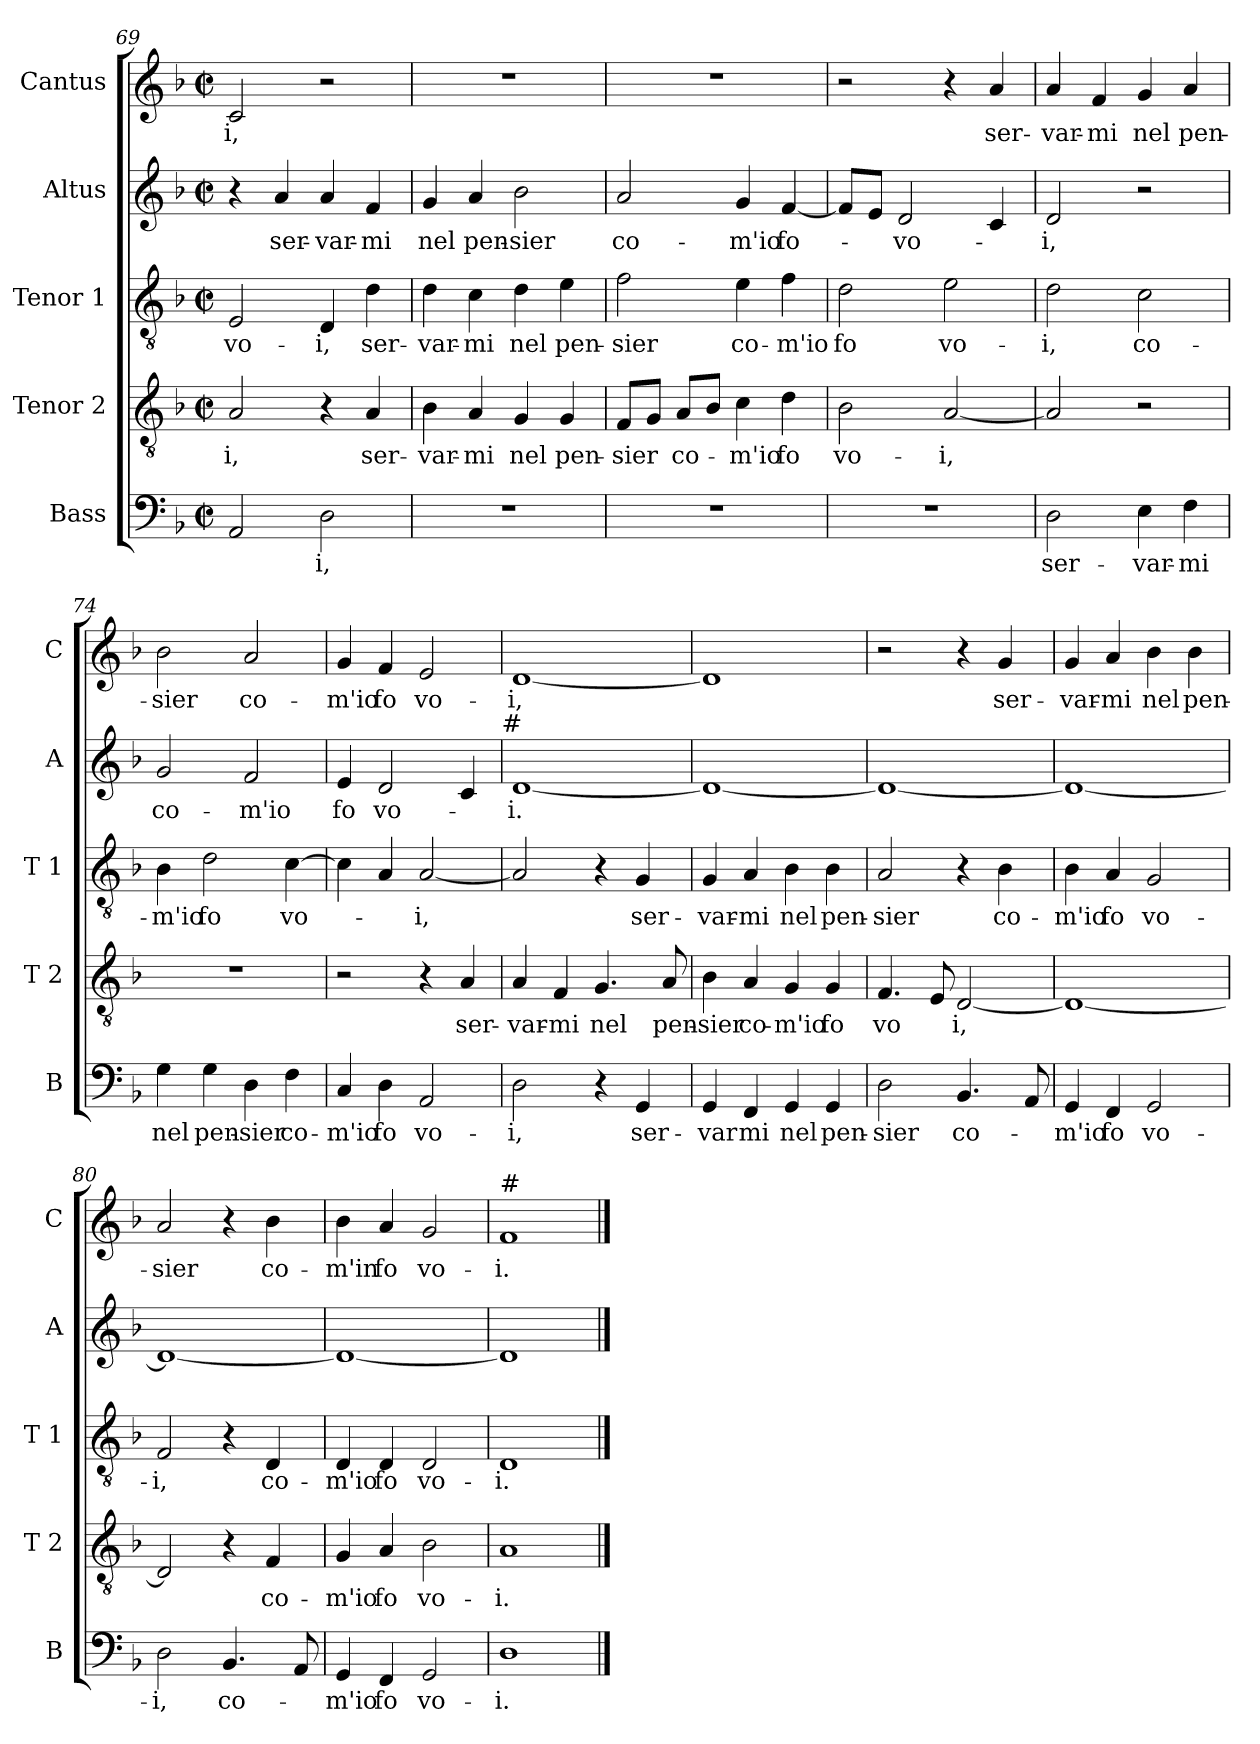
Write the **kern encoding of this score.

**kern	**text	**kern	**text	**kern	**text	**kern	**text	**kern	**text
*part5	*part5	*part4	*part4	*part3	*part3	*part2	*part2	*part1	*part1
*staff5	*staff5	*staff4	*staff4	*staff3	*staff3	*staff2	*staff2	*staff1	*staff1
*I"Bass	*	*I"Tenor 2	*	*I"Tenor 1	*	*I"Altus	*	*I"Cantus	*
*I'B	*	*I'T 2	*	*I'T 1	*	*I'A	*	*I'C	*
*clefF4	*	*clefGv2	*	*clefGv2	*	*clefG2	*	*clefG2	*
*k[b-]	*	*k[b-]	*	*k[b-]	*	*k[b-]	*	*k[b-]	*
*F:	*	*F:	*	*F:	*	*F:	*	*F:	*
*M2/2	*	*M2/2	*	*M2/2	*	*M2/2	*	*M2/2	*
*met(c|)	*	*met(c|)	*	*met(c|)	*	*met(c|)	*	*met(c|)	*
=69	=69	=69	=69	=69	=69	=69	=69	=69	=69
2AA/	.	2A/	-i,	2E/	vo-	4r	.	2c/	-i,
.	.	.	.	.	.	4a/	ser-	.	.
2D\	-i,	4r	.	4D/	-i,	4a/	-var-	2r	.
.	.	4A/	ser-	4d\	ser-	4f/	-mi	.	.
=70	=70	=70	=70	=70	=70	=70	=70	=70	=70
1r	.	4B-\	-var-	4d\	-var-	4g/	nel	1r	.
.	.	4A/	-mi	4c\	-mi	4a/	pen-	.	.
.	.	4G/	nel	4d\	nel	2b-\	-sier	.	.
.	.	4G/	pen-	4e\	pen-	.	.	.	.
=71	=71	=71	=71	=71	=71	=71	=71	=71	=71
1r	.	8F/L	-sier	2f\	-sier	2a/	co-	1r	.
.	.	8G/J	.	.	.	.	.	.	.
.	.	8A/L	co-	.	.	.	.	.	.
.	.	8B-/J	.	.	.	.	.	.	.
.	.	4c\	-m'io	4e\	co-	4g/	-m'io	.	.
.	.	4d\	fo	4f\	-m'io	[4f/	fo-	.	.
!!LO:PB:g=z
=72	=72	=72	=72	=72	=72	=72	=72	=72	=72
1r	.	2B-\	vo-	2d\	fo	8f/L]	.	2r	.
.	.	.	.	.	.	8e/J	.	.	.
.	.	.	.	.	.	2d/	-vo-	.	.
.	.	[2A/	-i,	2e\	vo-	.	.	4r	.
.	.	.	.	.	.	4c/	.	4a/	ser-
=73	=73	=73	=73	=73	=73	=73	=73	=73	=73
2D\	ser-	2A/]	.	2d\	-i,	2d/	-i,	4a/	-var-
.	.	.	.	.	.	.	.	4f/	-mi
4E\	-var-	2r	.	2c\	co-	2r	.	4g/	nel
4F\	-mi	.	.	.	.	.	.	4a/	pen-
=74	=74	=74	=74	=74	=74	=74	=74	=74	=74
4G\	nel	1r	.	4B-\	-m'io	2g/	co-	2b-\	-sier
4G\	pen-	.	.	2d\	fo	.	.	.	.
4D\	-sier	.	.	.	.	2f/	-m'io	2a/	co-
4F\	co-	.	.	[4c\	vo-	.	.	.	.
=75	=75	=75	=75	=75	=75	=75	=75	=75	=75
4C/	-m'io	2r	.	4c\]	.	4e/	fo	4g/	-m'io
4D\	fo	.	.	4A/	.	2d/	vo-	4f/	fo
2AA/	vo-	4r	.	[2A/	-i,	.	.	2e/	vo-
.	.	4A/	ser-	.	.	4c/	.	.	.
!	!	!	!	!	!	!LO:TX:a:t=#	!	!	!
=76	=76	=76	=76	=76	=76	=76	=76	=76	=76
2D\	-i,	4A/	-var-	2A/]	.	[1d	-i.	[1d	-i,
.	.	4F/	-mi	.	.	.	.	.	.
4r	.	4.G/	nel	4r	.	.	.	.	.
4GG/	ser-	.	.	4G/	ser-	.	.	.	.
.	.	8A/	pen-	.	.	.	.	.	.
!!LO:LB:g=z
=77	=77	=77	=77	=77	=77	=77	=77	=77	=77
4GG/	-var	4B-\	-sier	4G/	-var-	1d_	.	1d]	.
4FF/	mi	4A/	co-	4A/	-mi	.	.	.	.
4GG/	nel	4G/	-m'io	4B-\	nel	.	.	.	.
4GG/	pen-	4G/	fo	4B-\	pen-	.	.	.	.
=78	=78	=78	=78	=78	=78	=78	=78	=78	=78
2D\	-sier	4.F/	vo	2A/	-sier	1d_	.	2r	.
.	.	8E/	.	.	.	.	.	.	.
4.BB-/	co-	[2D/	i,	4r	.	.	.	4r	.
.	.	.	.	4B-\	co-	.	.	4g/	ser-
8AA/	.	.	.	.	.	.	.	.	.
=79	=79	=79	=79	=79	=79	=79	=79	=79	=79
4GG/	-m'io	1D_	.	4B-\	-m'io	1d_	.	4g/	-var-
4FF/	fo	.	.	4A/	fo	.	.	4a/	-mi
2GG/	vo-	.	.	2G/	vo-	.	.	4b-\	nel
.	.	.	.	.	.	.	.	4b-\	pen-
=80	=80	=80	=80	=80	=80	=80	=80	=80	=80
2D\	-i,	2D/]	.	2F/	-i,	1d_	.	2a/	-sier
4.BB-/	co-	4r	.	4r	.	.	.	4r	.
.	.	4F/	co-	4D/	co-	.	.	4b-\	co-
8AA/	.	.	.	.	.	.	.	.	.
=81	=81	=81	=81	=81	=81	=81	=81	=81	=81
4GG/	-m'io	4G/	-m'io	4D/	-m'io	1d_	.	4b-\	-m'in
4FF/	fo	4A/	fo	4D/	fo	.	.	4a/	fo
2GG/	vo-	2B-\	vo-	2D/	vo-	.	.	2g/	vo-
=82	=82	=82	=82	=82	=82	=82	=82	=82	=82
!	!	!	!	!	!	!	!	!LO:TX:a:t=#	!
1D	-i.	1A	-i.	1D	-i.	1d]	.	1f	-i.
==	==	==	==	==	==	==	==	==	==
*-	*-	*-	*-	*-	*-	*-	*-	*-	*-
